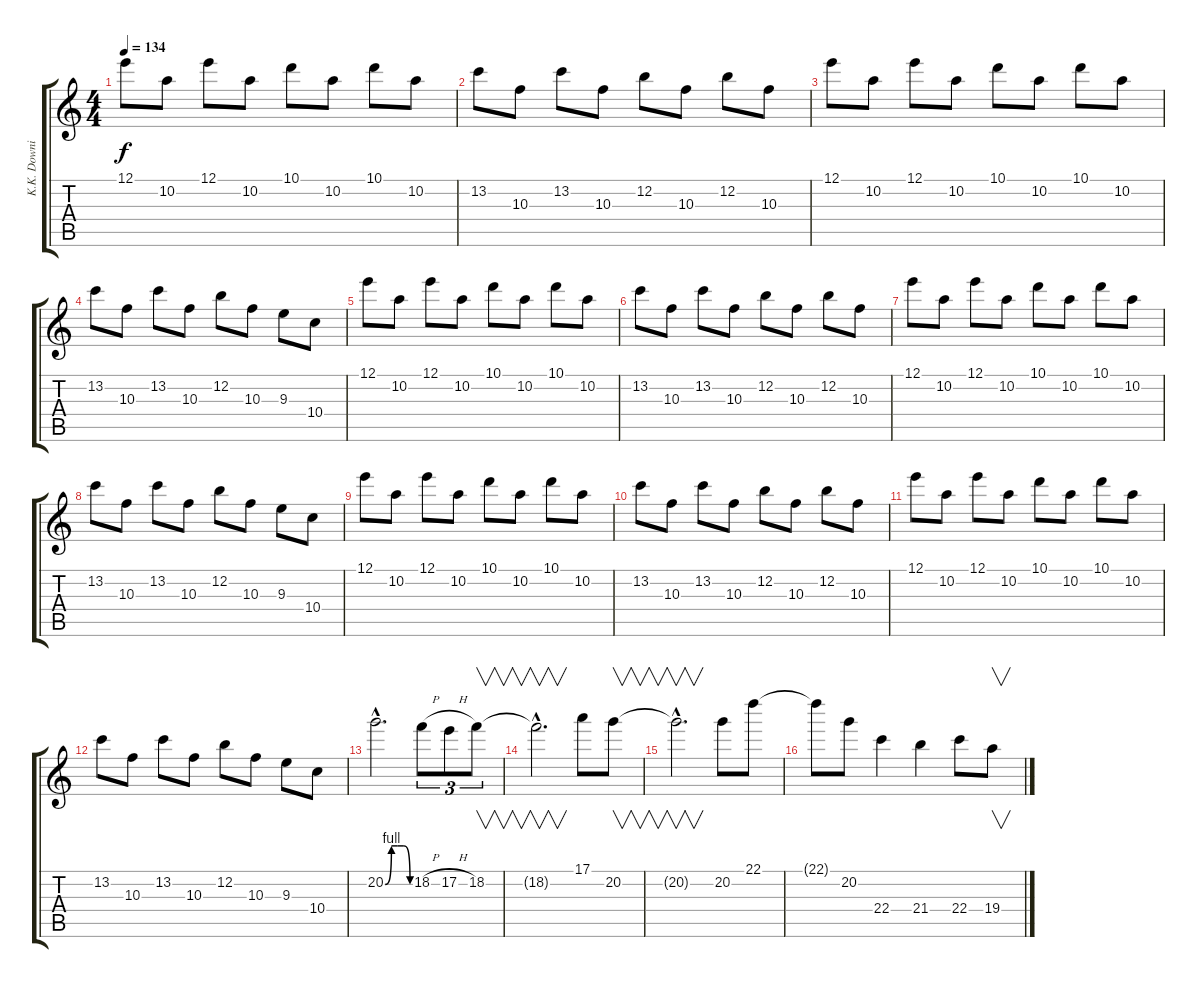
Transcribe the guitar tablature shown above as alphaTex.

\track ("K.K. Downing" "K.K. Downi") {instrument distortionguitar}
\staff {score tabs}
\tuning (E4 B3 G3 D3 A2 E2) {hide}
\ts (4 4)
\tempo 134
\clef g2
\ks c
12.1.8{dy f instrument distortionguitar} 10.2.8 12.1.8 10.2.8 10.1.8 10.2.8 10.1.8 10.2.8 |
13.2.8 10.3.8 13.2.8 10.3.8 12.2.8 10.3.8 12.2.8 10.3.8 |
12.1.8 10.2.8 12.1.8 10.2.8 10.1.8 10.2.8 10.1.8 10.2.8 |
13.2.8 10.3.8 13.2.8 10.3.8 12.2.8 10.3.8 9.3.8 10.4.8 |
12.1.8 10.2.8 12.1.8 10.2.8 10.1.8 10.2.8 10.1.8 10.2.8 |
13.2.8 10.3.8 13.2.8 10.3.8 12.2.8 10.3.8 12.2.8 10.3.8 |
12.1.8 10.2.8 12.1.8 10.2.8 10.1.8 10.2.8 10.1.8 10.2.8 |
13.2.8 10.3.8 13.2.8 10.3.8 12.2.8 10.3.8 9.3.8 10.4.8 |
12.1.8 10.2.8 12.1.8 10.2.8 10.1.8 10.2.8 10.1.8 10.2.8 |
13.2.8 10.3.8 13.2.8 10.3.8 12.2.8 10.3.8 12.2.8 10.3.8 |
12.1.8 10.2.8 12.1.8 10.2.8 10.1.8 10.2.8 10.1.8 10.2.8 |
13.2.8 10.3.8 13.2.8 10.3.8 12.2.8 10.3.8 9.3.8 10.4.8 |
20.2{be (custom 0 0 15 4 30 4 45 4 60 0) hac}.2{d} 18.2{h}.8{tu (3 2)} 17.2{h}.8{tu (3 2)} 18.2.8{v tu (3 2)} |
18.2{hac t}.2{v d} 17.1.8 20.2.8{v} |
20.2{hac t}.2{v d} 20.2.8 22.1.8 |
22.1{t}.8 20.2.8 22.4.4 21.4.4 22.4.8 19.4.8{v}
